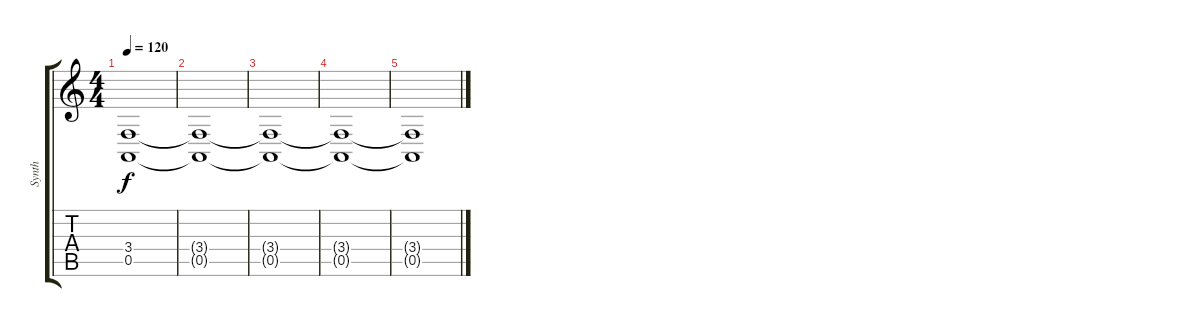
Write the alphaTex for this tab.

\track ("Synth" "Synth") {instrument stringensemble2}
\staff {score tabs}
\tuning (E4 B3 G3 D3 A2 E2) {hide}
\ts (4 4)
\tempo 120
\clef g2
\ks c
(3.4{t} 0.5{t}).1{dy f} |
(3.4{t} 0.5{t}).1 |
(3.4{t} 0.5{t}).1 |
(3.4{t} 0.5{t}).1 |
(3.4{t} 0.5{t}).1
